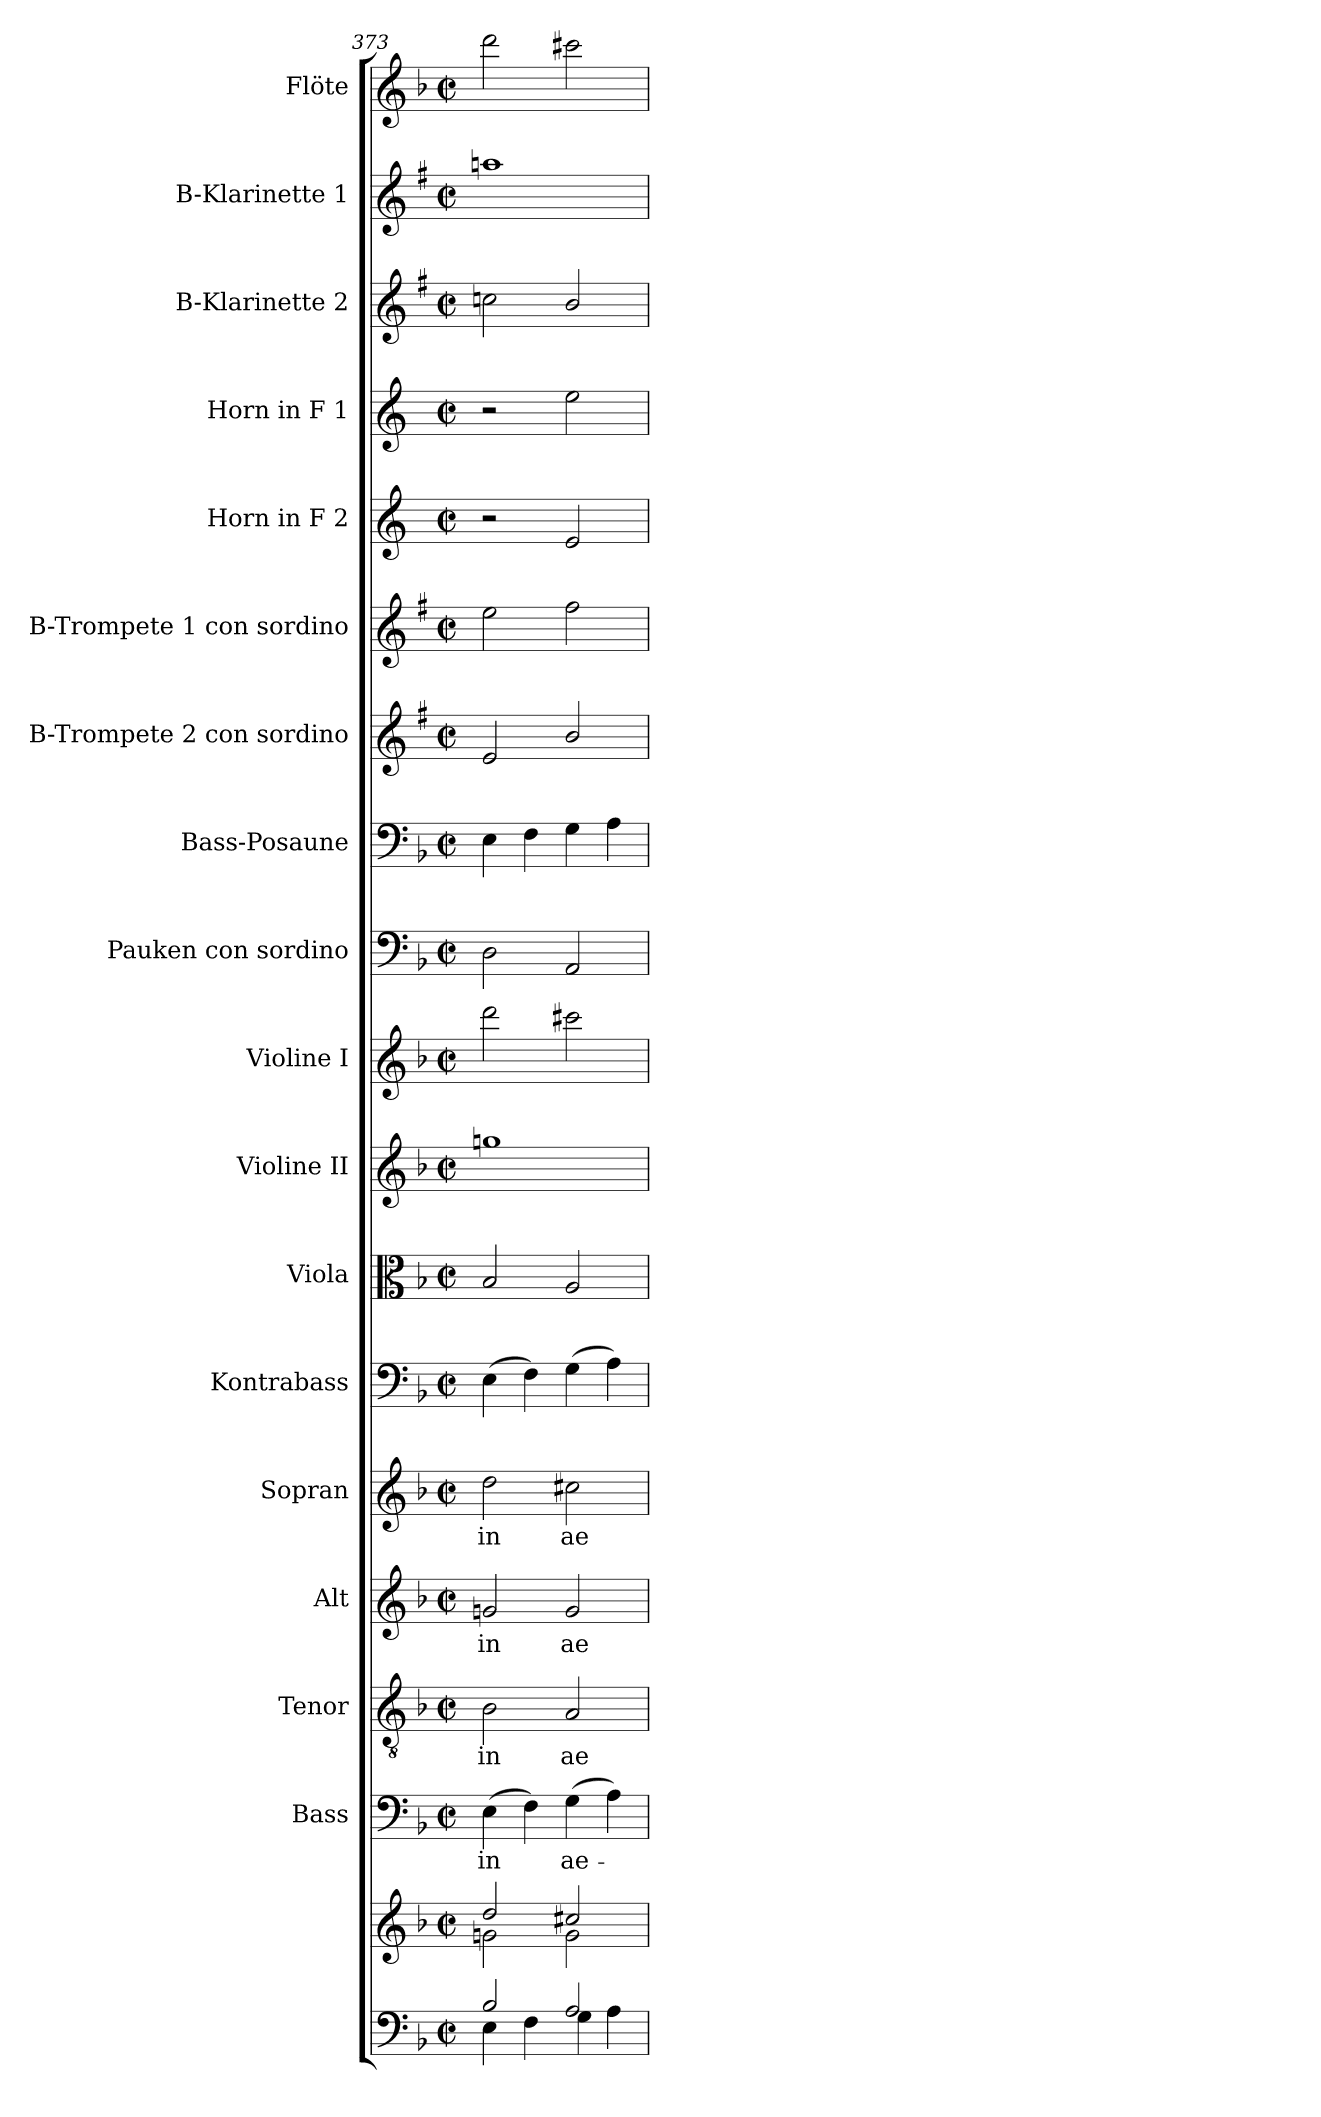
**kern	**kern	**kern	**text	**kern	**text	**kern	**text	**kern	**text	**kern	**kern	**kern	**kern	**kern	**kern	**kern	**kern	**kern	**kern	**kern	**kern	**kern
*part18	*part18	*part17	*part17	*part16	*part16	*part15	*part15	*part14	*part14	*part13	*part12	*part11	*part10	*part9	*part8	*part7	*part6	*part5	*part4	*part3	*part2	*part1
*staff19	*staff18	*staff17	*staff17	*staff16	*staff16	*staff15	*staff15	*staff14	*staff14	*staff13	*staff12	*staff11	*staff10	*staff9	*staff8	*staff7	*staff6	*staff5	*staff4	*staff3	*staff2	*staff1
*	*	*I"Bass	*	*I"Tenor	*	*I"Alt	*	*I"Sopran	*	*I"Kontrabass	*I"Viola	*I"Violine II	*I"Violine I	*I"Pauken con sordino	*I"Bass-Posaune	*I"B-Trompete 2 con sordino	*I"B-Trompete 1 con sordino	*I"Horn in F 2	*I"Horn in F 1	*I"B-Klarinette 2	*I"B-Klarinette 1	*I"Flöte
*	*	*I'B.	*	*I'T.	*	*I'A.	*	*I'S.	*	*I'Kb.	*I'Vla.	*I'Vl. II	*I'Vl. I	*I'Pk.	*I'B. Pos.	*I'B Trp. 2	*I'B Trp. 1	*	*	*I'B Kl. 2	*I'B Kl. 1	*I'Fl.
*clefF4	*clefG2	*clefF4	*	*clefGv2	*	*clefG2	*	*clefG2	*	*clefF4	*clefC3	*clefG2	*clefG2	*clefF4	*clefF4	*clefG2	*clefG2	*clefG2	*clefG2	*clefG2	*clefG2	*clefG2
*	*	*	*	*	*	*	*	*	*	*ITrd7c12	*	*	*	*	*	*ITrd1c2	*ITrd1c2	*ITrd4c7	*ITrd4c7	*ITrd1c2	*ITrd1c2	*
*k[b-]	*k[b-]	*k[b-]	*	*k[b-]	*	*k[b-]	*	*k[b-]	*	*k[b-]	*k[b-]	*k[b-]	*k[b-]	*k[b-]	*k[b-]	*k[b-]	*k[b-]	*k[b-]	*k[b-]	*k[b-]	*k[b-]	*k[b-]
*F:	*F:	*F:	*	*F:	*	*F:	*	*F:	*	*F:	*F:	*F:	*F:	*F:	*F:	*F:	*F:	*F:	*F:	*F:	*F:	*F:
*M2/2	*M2/2	*M2/2	*	*M2/2	*	*M2/2	*	*M2/2	*	*M2/2	*M2/2	*M2/2	*M2/2	*M2/2	*M2/2	*M2/2	*M2/2	*M2/2	*M2/2	*M2/2	*M2/2	*M2/2
*met(c|)	*met(c|)	*met(c|)	*	*met(c|)	*	*met(c|)	*	*met(c|)	*	*met(c|)	*met(c|)	*met(c|)	*met(c|)	*met(c|)	*met(c|)	*met(c|)	*met(c|)	*met(c|)	*met(c|)	*met(c|)	*met(c|)	*met(c|)
=373	=373	=373	=373	=373	=373	=373	=373	=373	=373	=373	=373	=373	=373	=373	=373	=373	=373	=373	=373	=373	=373	=373
*^	*^	*	*	*	*	*	*	*	*	*	*	*	*	*	*	*	*	*	*	*	*	*
!	!	!	!	!	!LO:LY:b	!	!LO:LY:b	!	!LO:LY:b	!	!LO:LY:b	!	!	!	!	!	!	!	!	!	!	!	!	!
2B-/	4E\	2dd/	2gn\	(>4E\	in	2B-\	in	2gn/	in	2dd\	in	(>4EE\	2B-/	1ggn	2ddd\	2D\	4E\	2d/	2dd\	2r	2r	2b-X\	1ggn	2ddd\
.	4F\	.	.	4F\)	.	.	.	.	.	.	.	4FF\)	.	.	.	.	4F\	.	.	.	.	.	.	.
!	!	!	!	!	!LO:LY:b	!	!LO:LY:b	!	!LO:LY:b	!	!LO:LY:b	!	!	!	!	!	!	!	!	!	!	!	!	!
2A/	4G\	2cc#X/	2g\	(>4G\	ae-	2A/	ae-	2g/	ae-	2cc#X\	ae-	(>4GG\	2A/	.	2ccc#X\	2AA/	4G\	2a/	2ee\	2A/	2a\	2a/	.	2ccc#X\
.	4A\	.	.	4A\)	.	.	.	.	.	.	.	4AA\)	.	.	.	.	4A\	.	.	.	.	.	.	.
*v	*v	*	*	*	*	*	*	*	*	*	*	*	*	*	*	*	*	*	*	*	*	*	*	*
*	*v	*v	*	*	*	*	*	*	*	*	*	*	*	*	*	*	*	*	*	*	*	*	*
=	=	=	=	=	=	=	=	=	=	=	=	=	=	=	=	=	=	=	=	=	=	=
*-	*-	*-	*-	*-	*-	*-	*-	*-	*-	*-	*-	*-	*-	*-	*-	*-	*-	*-	*-	*-	*-	*-
